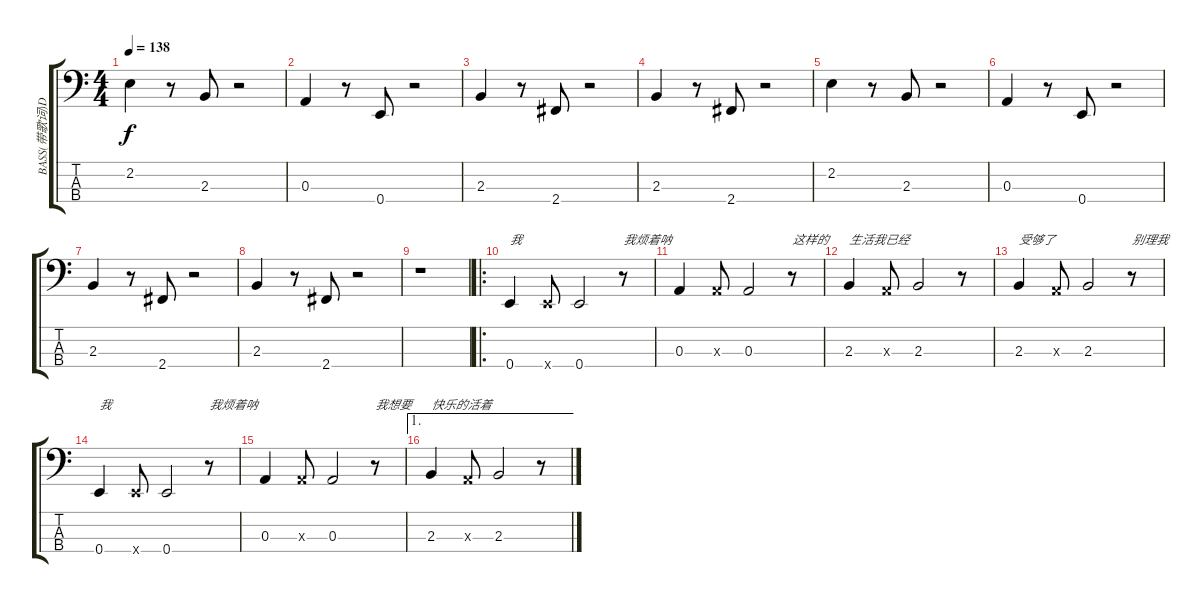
\track ("BASS(带歌词)DESIGN CEO" "BASS(带歌词)D") {instrument electricbassfinger}
\staff {score tabs}
\tuning (G2 D2 A1 E1) {hide}
\ts (4 4)
\tempo 138
\clef f4
\ks c
2.2.4{dy f} r.8 2.3.8 r.2 |
0.3.4 r.8 0.4.8 r.2 |
2.3.4 r.8 2.4.8 r.2 |
2.3.4 r.8 2.4.8 r.2 |
2.2.4 r.8 2.3.8 r.2 |
0.3.4 r.8 0.4.8 r.2 |
2.3.4 r.8 2.4.8 r.2 |
2.3.4 r.8 2.4.8 r.2 |
r.1 |
\ro
0.4.4{txt "我"} 0.4{x}.8 0.4.2 r.8{txt "我烦着呐"} |
0.3.4 0.3{x}.8 0.3.2 r.8{txt "这样的"} |
2.3.4{txt "生活我已经"} 0.3{x}.8 2.3.2 r.8 |
2.3.4{txt "受够了"} 0.3{x}.8 2.3.2 r.8{txt "别理我"} |
0.4.4{txt "我"} 0.4{x}.8 0.4.2 r.8{txt "我烦着呐"} |
0.3.4 0.3{x}.8 0.3.2 r.8{txt "我想要"} |
\ae 1
2.3.4{txt "快乐的活着"} 0.3{x}.8 2.3.2 r.8
